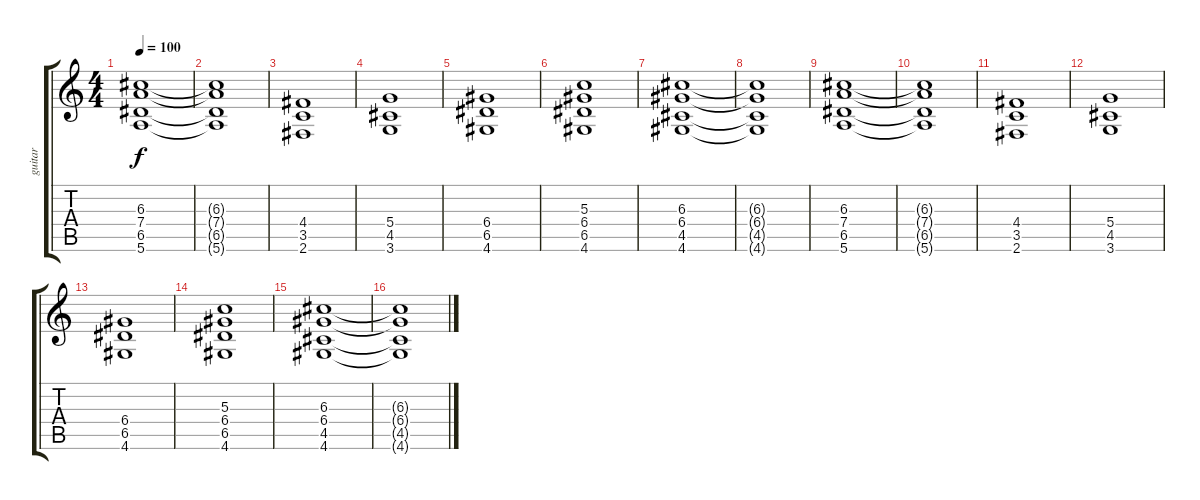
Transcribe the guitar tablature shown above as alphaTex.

\track ("guitar" "guitar") {instrument distortionguitar}
\staff {score tabs}
\tuning (E4 B3 G3 D3 A2 E2) {hide}
\ts (4 4)
\tempo 100
\clef g2
\ks c
(6.3 7.4 6.5 5.6).1{dy f} |
(6.3{t} 7.4{t} 6.5{t} 5.6{t}).1 |
(4.4 3.5 2.6).1 |
(5.4 4.5 3.6).1 |
(6.4 6.5 4.6).1 |
(5.3 6.4 6.5 4.6).1 |
(6.3 6.4 4.5 4.6).1 |
(6.3{t} 6.4{t} 4.5{t} 4.6{t}).1 |
(6.3 7.4 6.5 5.6).1 |
(6.3{t} 7.4{t} 6.5{t} 5.6{t}).1 |
(4.4 3.5 2.6).1 |
(5.4 4.5 3.6).1 |
(6.4 6.5 4.6).1 |
(5.3 6.4 6.5 4.6).1 |
(6.3 6.4 4.5 4.6).1 |
(6.3{t} 6.4{t} 4.5{t} 4.6{t}).1
